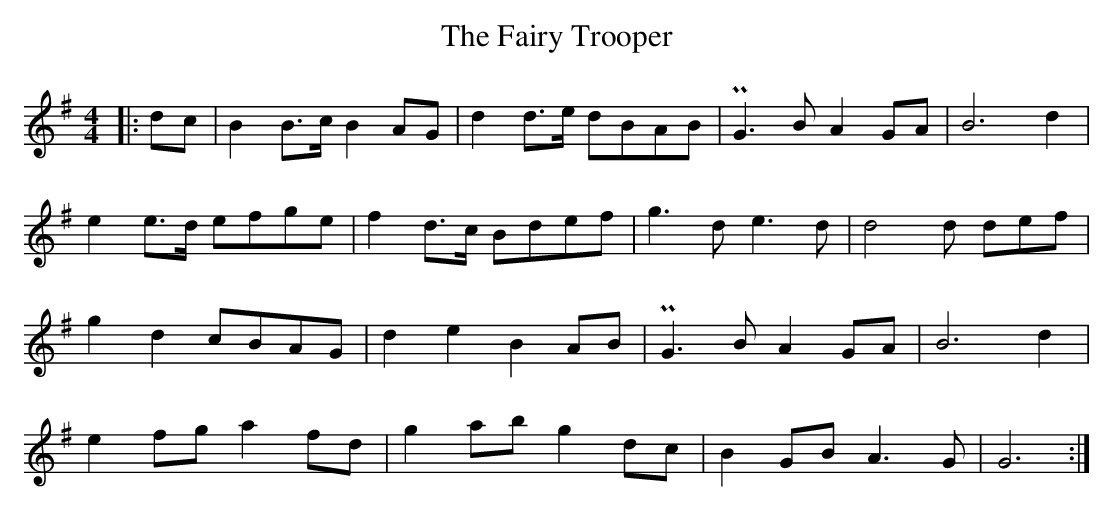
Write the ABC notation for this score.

X:1
T: The Fairy Trooper
M: 4/4
L: 1/8
K: Gmaj
|:dc|B2 B>c B2 AG|d2 d>e dBAB|PG3 B A2 GA|B6 d2|
e2 e>d efge|f2 d>c Bdef|g3 d e3 d|d4d def|
g2 d2 cBAG|d2 e2 B2 AB|PG3 B A2 GA|B6 d2|
e2 fg a2 fd|g2 ab g2 dc|B2 GB A3 G|G6:|
